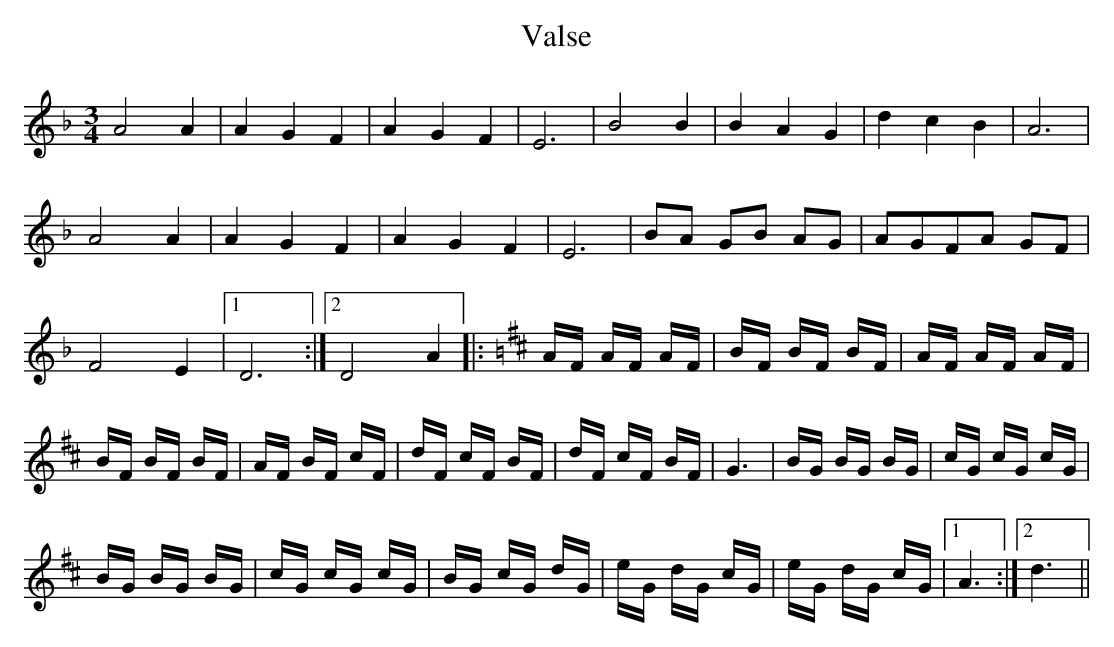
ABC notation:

X:1
T:Valse
M:3/4
L:1/4
K:Dm
A2A | AGF | AGF | E3 | B2B | BAG | dcB | A3 |
A2A | AGF | AGF | E3 | B/A/ G/B/ A/G/ | A/G/F/A/ G/F/ |
F2E |1 D3 :|2 D2A |: [K:D] [L:1/16] AF AF AF | BF BF BF | AF AF AF |
BF BF BF | AF BF cF | dF cF BF | dF cF BF | G6 | BG BG BG | cG cG cG |
BG BG BG | cG cG cG | BG cG dG | eG dG cG | eG dG cG |1 A6:|2 d6 ||
